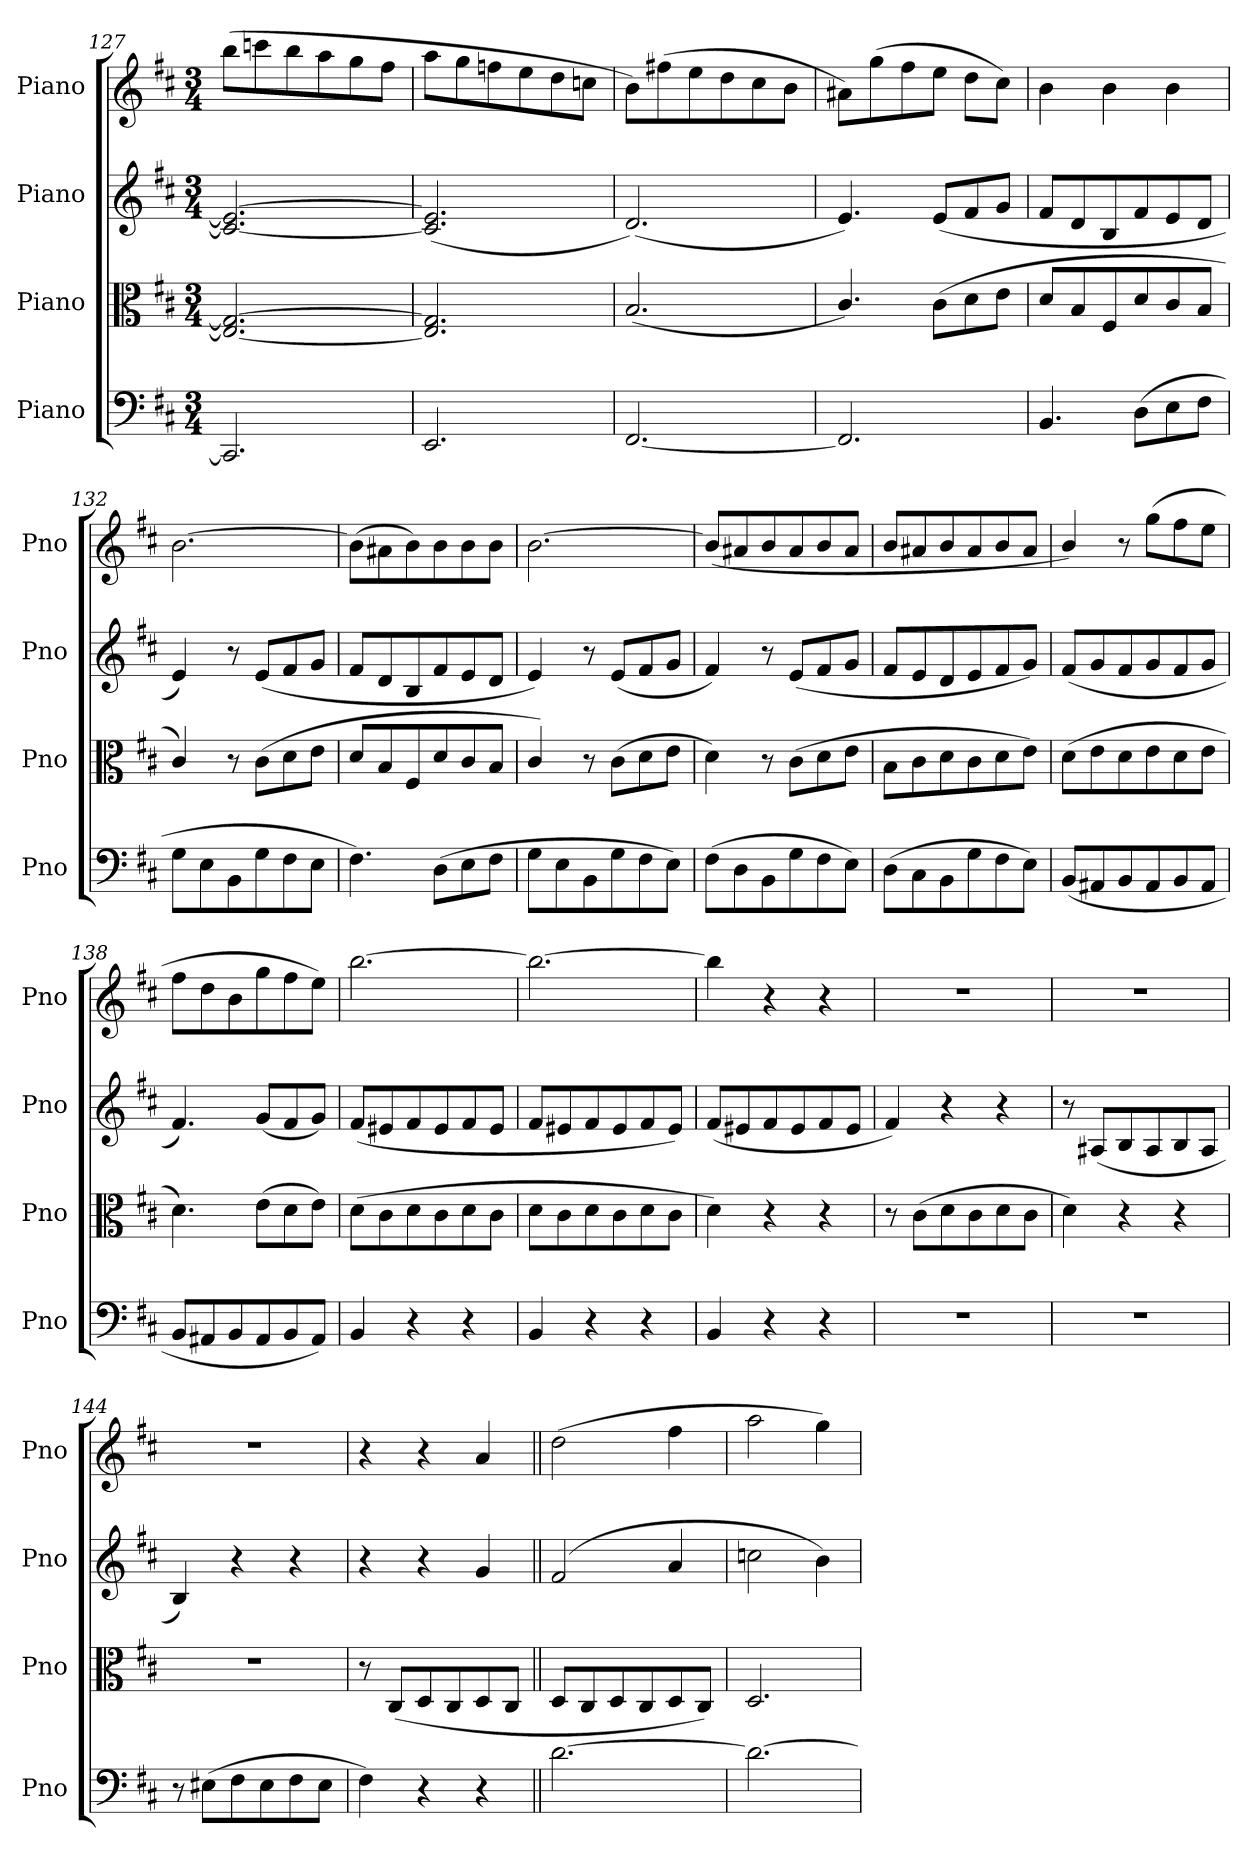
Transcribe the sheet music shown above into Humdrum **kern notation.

**kern	**kern	**kern	**kern
*part4	*part3	*part2	*part1
*staff4	*staff3	*staff2	*staff1
*I"Piano	*I"Piano	*I"Piano	*I"Piano
*I'Pno	*I'Pno	*I'Pno	*I'Pno
*clefF4	*clefC3	*clefG2	*clefG2
*k[f#c#]	*k[f#c#]	*k[f#c#]	*k[f#c#]
*M3/4	*M3/4	*M3/4	*M3/4
=127	=127	=127	=127
2.CC/]	2.E/_ 2.G/_	2.c/_ 2.e/_	(>8bb\L
.	.	.	8cccn\
.	.	.	8bb\
.	.	.	8aa\
.	.	.	8gg\
.	.	.	8ff#\J
!!LO:LB:g=z
=128	=128	=128	=128
2.EE/	2.E/] 2.G/]	(2.c/] 2.e/]	8aa\L
.	.	.	8gg\
.	.	.	8ffn\
.	.	.	8ee\
.	.	.	8dd\
.	.	.	8ccn\J
=129	=129	=129	=129
[2.FF#/	(2.B/	(2.d/)	8b\L)
.	.	.	(>8ff#X\
.	.	.	8ee\
.	.	.	8dd\
.	.	.	8cc#\
.	.	.	8b\J
=130	=130	=130	=130
2.FF#/]	4.c#/)	4.e/)	8a#X\L)
.	.	.	(>8gg\
.	.	.	8ff#\
.	(>8c#\L	(>8e/L	8ee\J
.	8d\	8f#/	8dd\L
.	8e\J	8g/J	8cc#\J)
=131	=131	=131	=131
4.BB/	8d/L	8f#/L	4b\
.	8B/	8d/	.
.	8F#/	8B/	4b\
(>8D\L	8d/	8f#/	.
8E\	8c#/	8e/	4b\
8F#\J	8B/J	8d/J	.
=132	=132	=132	=132
8G\L	4c#/)	4e/)	[2.b\
8E\	.	.	.
8BB\	8r	8r	.
8G\	(>8c#\L	(>8e/L	.
8F#\	8d\	8f#/	.
8E\J	8e\J	8g/J	.
=133	=133	=133	=133
4.F#\)	8d/L	8f#/L	(>8b\L]
.	8B/	8d/	8a#X\
.	8F#/	8B/	8b\)
(>8D\L	8d/	8f#/	8b\
8E\	8c#/	8e/	8b\
8F#\J	8B/J	8d/J	8b\J
=134	=134	=134	=134
8G\L	4c#/)	4e/)	[2.b\
8E\	.	.	.
8BB\	8r	8r	.
8G\	(>8c#\L	(8e/L	.
8F#\	8d\	8f#/	.
8E\J)	8e\J	8g/J	.
=135	=135	=135	=135
(>8F#\L	4d\)	4f#/)	(>8b/L]
8D\	.	.	8a#X/
8BB\	8r	8r	8b/
8G\	(>8c#\L	(>8e/L	8a#/
8F#\	8d\	8f#/	8b/
8E\J)	8e\J	8g/J	8a#/J
!!LO:PB:g=z
=136	=136	=136	=136
(>8D\L	8B\L	8f#/L	8b/L
8C#\	8c#\	8e/	8a#X/
8BB\	8d\	8d/	8b/
8G\	8c#\	8e/	8a#/
8F#\	8d\	8f#/	8b/
8E\J)	8e\J)	8g/J)	8a#/J
=137	=137	=137	=137
(>8BB/L	(>8d\L	(8f#/L	4b/)
8AA#X/	8e\	8g/	.
8BB/	8d\	8f#/	8r
8AA#/	8e\	8g/	(>8gg\L
8BB/	8d\	8f#/	8ff#\
8AA#/J	8e\J	8g/J	8ee\J
!!LO:LB:g=z
=138	=138	=138	=138
8BB/L	4.d\)	4.f#/)	8ff#\L
8AA#X/	.	.	8dd\
8BB/	.	.	8b\
8AA#/	(>8e\L	(8g/L	8gg\
8BB/	8d\	8f#/	8ff#\
8AA#/J)	8e\J)	8g/J)	8ee\J)
=139	=139	=139	=139
4BB/	(>8d\L	(>8f#/L	[2.bb\
.	8c#\	8e#X/	.
4r	8d\	8f#/	.
.	8c#\	8e#/	.
4r	8d\	8f#/	.
.	8c#\J	8e#/J	.
=140	=140	=140	=140
4BB/	8d\L	8f#/L	2.bb\_
.	8c#\	8e#X/	.
4r	8d\	8f#/	.
.	8c#\	8e#/	.
4r	8d\	8f#/	.
.	8c#\J	8e#/J)	.
=141	=141	=141	=141
4BB/	4d\)	(8f#/L	4bb\]
.	.	8e#X/	.
4r	4r	8f#/	4r
.	.	8e#/	.
4r	4r	8f#/	4r
.	.	8e#/J	.
=142	=142	=142	=142
2.r	8r	4f#/)	2.r
.	(>8c#\L	.	.
.	8d\	4r	.
.	8c#\	.	.
.	8d\	4r	.
.	8c#\J	.	.
=143	=143	=143	=143
2.r	4d\)	8r	2.r
.	.	(8A#X/L	.
.	4r	8B/	.
.	.	8A#/	.
.	4r	8B/	.
.	.	8A#/J	.
=144	=144	=144	=144
8r	2.r	4B/)	2.r
(>8E#X\L	.	.	.
8F#\	.	4r	.
8E#\	.	.	.
8F#\	.	4r	.
8E#\J	.	.	.
=145	=145	=145	=145
4F#\)	8r	4r	4r
.	(>8C#/L	.	.
4r	8D/	4r	4r
.	8C#/	.	.
4r	8D/	4g/	4a/
.	8C#/J	.	.
!!LO:PB:g=z
=146||	=146||	=146||	=146||
[2.d\	8D/L	(>2f#/	(2dd\
.	8C#/	.	.
.	8D/	.	.
.	8C#/	.	.
.	8D/	4a/	4ff#\
.	8C#/J)	.	.
=147	=147	=147	=147
2.d\_	2.D/	2ccn\	2aa\
.	.	4b\)	4gg\)
=	=	=	=
*-	*-	*-	*-
